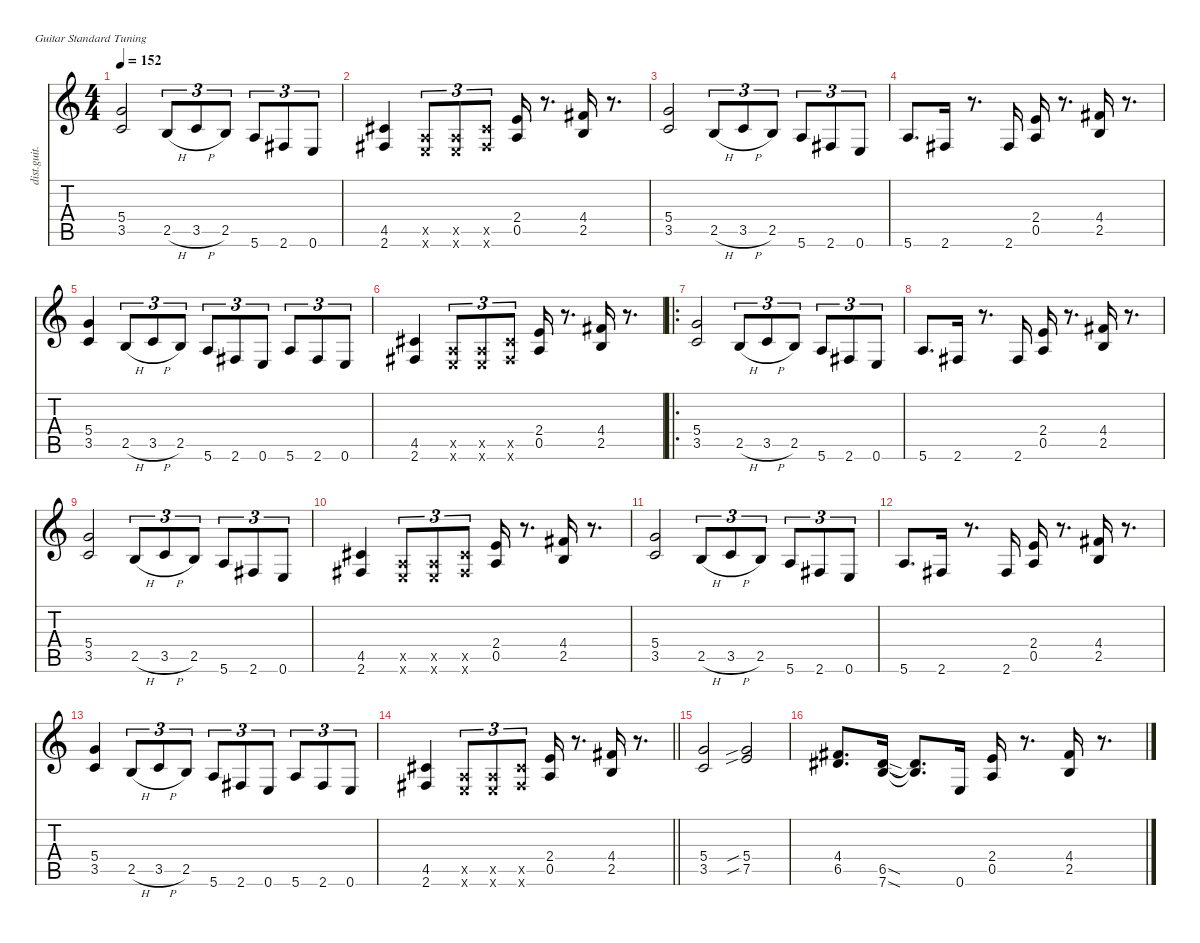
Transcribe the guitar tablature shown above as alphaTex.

\defaultSystemsLayout 4
\hideDynamics
\bracketExtendMode nobrackets
\otherSystemsTrackNameOrientation horizontal
\track ("Dave Mustaine" "dist.guit.") {instrument distortionguitar}
\staff {score tabs}
\tuning (E4 B3 G3 D3 A2 E2)
\ts (4 4)
\tempo 152
\clef g2
\ks c
(5.4 3.5).2{dy f beam Up} 2.5{h}.8{tu (3 2) beam Up} 3.5{h}.8{tu (3 2) beam Up} 2.5.8{tu (3 2) beam Up} 5.6.8{tu (3 2) beam Up} 2.6{acc #}.8{tu (3 2) beam Up} 0.6.8{tu (3 2) beam Up} |
(4.5{acc #} 2.6{acc #}).4{beam Up} (0.5{x} 0.6{x}).8{tu (3 2) beam Up} (0.5{x} 0.6{x}).8{tu (3 2) beam Up} (4.5{x acc #} 2.6{x acc #}).8{tu (3 2) beam Up} (2.4 0.5).16{beam Up} r.8{d beam Up} (4.4{acc #} 2.5).16{beam Up} r.8{d beam Up} |
(5.4 3.5).2{beam Up} 2.5{h}.8{tu (3 2) beam Up} 3.5{h}.8{tu (3 2) beam Up} 2.5.8{tu (3 2) beam Up} 5.6.8{tu (3 2) beam Up} 2.6{acc #}.8{tu (3 2) beam Up} 0.6.8{tu (3 2) beam Up} |
5.6.8{d beam Up} 2.6{acc #}.16{beam Up} r.8{d beam Up} 2.6{acc #}.16{beam Up} (2.4 0.5).16{beam Up} r.8{d beam Up} (4.4{acc #} 2.5).16{beam Up} r.8{d beam Up} |
(5.4 3.5).4{beam Up} 2.5{h}.8{tu (3 2) beam Up} 3.5{h}.8{tu (3 2) beam Up} 2.5.8{tu (3 2) beam Up} 5.6.8{tu (3 2) beam Up} 2.6{acc #}.8{tu (3 2) beam Up} 0.6.8{tu (3 2) beam Up} 5.6.8{tu (3 2) beam Up} 2.6{acc #}.8{tu (3 2) beam Up} 0.6.8{tu (3 2) beam Up} |
(4.5{acc #} 2.6{acc #}).4{beam Up} (0.5{x} 0.6{x}).8{tu (3 2) beam Up} (0.5{x} 0.6{x}).8{tu (3 2) beam Up} (4.5{x acc #} 2.6{x acc #}).8{tu (3 2) beam Up} (2.4 0.5).16{beam Up} r.8{d beam Up} (4.4{acc #} 2.5).16{beam Up} r.8{d beam Up} |
\ro
(5.4 3.5).2{beam Up} 2.5{h}.8{tu (3 2) beam Up} 3.5{h}.8{tu (3 2) beam Up} 2.5.8{tu (3 2) beam Up} 5.6.8{tu (3 2) beam Up} 2.6{acc #}.8{tu (3 2) beam Up} 0.6.8{tu (3 2) beam Up} |
5.6.8{d beam Up} 2.6{acc #}.16{beam Up} r.8{d beam Up} 2.6{acc #}.16{beam Up} (2.4 0.5).16{beam Up} r.8{d beam Up} (4.4{acc #} 2.5).16{beam Up} r.8{d beam Up} |
(5.4 3.5).2{beam Up} 2.5{h}.8{tu (3 2) beam Up} 3.5{h}.8{tu (3 2) beam Up} 2.5.8{tu (3 2) beam Up} 5.6.8{tu (3 2) beam Up} 2.6{acc #}.8{tu (3 2) beam Up} 0.6.8{tu (3 2) beam Up} |
(4.5{acc #} 2.6{acc #}).4{beam Up} (0.5{x} 0.6{x}).8{tu (3 2) beam Up} (0.5{x} 0.6{x}).8{tu (3 2) beam Up} (4.5{x acc #} 2.6{x acc #}).8{tu (3 2) beam Up} (2.4 0.5).16{beam Up} r.8{d beam Up} (4.4{acc #} 2.5).16{beam Up} r.8{d beam Up} |
(5.4 3.5).2{beam Up} 2.5{h}.8{tu (3 2) beam Up} 3.5{h}.8{tu (3 2) beam Up} 2.5.8{tu (3 2) beam Up} 5.6.8{tu (3 2) beam Up} 2.6{acc #}.8{tu (3 2) beam Up} 0.6.8{tu (3 2) beam Up} |
5.6.8{d beam Up} 2.6{acc #}.16{beam Up} r.8{d beam Up} 2.6{acc #}.16{beam Up} (2.4 0.5).16{beam Up} r.8{d beam Up} (4.4{acc #} 2.5).16{beam Up} r.8{d beam Up} |
(5.4 3.5).4{beam Up} 2.5{h}.8{tu (3 2) beam Up} 3.5{h}.8{tu (3 2) beam Up} 2.5.8{tu (3 2) beam Up} 5.6.8{tu (3 2) beam Up} 2.6{acc #}.8{tu (3 2) beam Up} 0.6.8{tu (3 2) beam Up} 5.6.8{tu (3 2) beam Up} 2.6{acc #}.8{tu (3 2) beam Up} 0.6.8{tu (3 2) beam Up} |
\barLineRight lightlight
(4.5{acc #} 2.6{acc #}).4{beam Up} (0.5{x} 0.6{x}).8{tu (3 2) beam Up} (0.5{x} 0.6{x}).8{tu (3 2) beam Up} (4.5{x acc #} 2.6{x acc #}).8{tu (3 2) beam Up} (2.4 0.5).16{beam Up} r.8{d beam Up} (4.4{acc #} 2.5).16{beam Up} r.8{d beam Up} |
(5.4 3.5).2{beam Up} (5.4{sib} 7.5{sib}).2{beam Up} |
(4.4{acc #} 6.5{acc #}).8{d beam Up} (6.5{sod acc #} 7.6{sod}).16{beam Up} (6.5{t acc #} 7.6{t}).8{d beam Up} 0.6.16{beam Up} (2.4 0.5).16{beam Up} r.8{d beam Up} (4.4{acc #} 2.5).16{beam Up} r.8{d beam Up}
